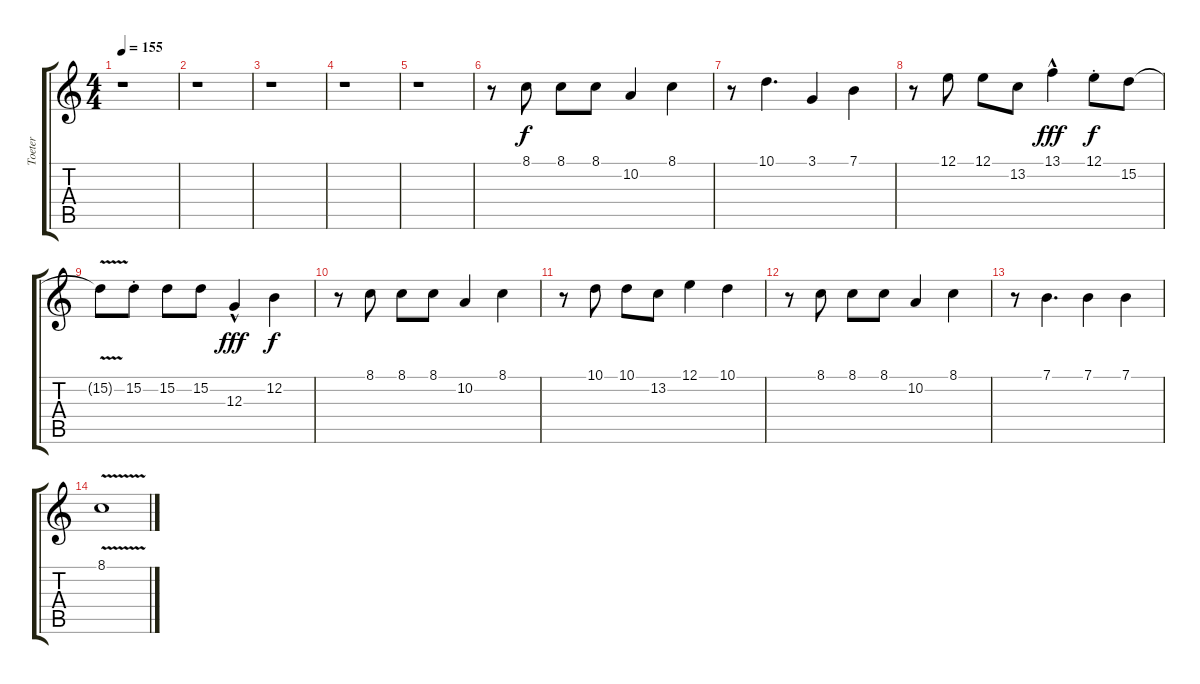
\track ("Toeter" "Toeter") {instrument trumpet}
\staff {score tabs}
\tuning (E4 B3 G3 D3 A2 E2) {hide}
\ts (4 4)
\tempo 155
\clef g2
\ks c
r.1{dy f} |
r.1 |
r.1 |
r.1 |
r.1 |
r.8 8.1.8 8.1.8 8.1.8 10.2.4 8.1.4 |
r.8 10.1.4{d} 3.1.4 7.1.4 |
r.8 12.1.8 12.1.8 13.2.8 13.1{hac}.4{dy fff} 12.1{st}.8{dy f} 15.2.8 |
15.2{v t}.8 15.2{st}.8 15.2.8 15.2.8 12.3{hac}.4{dy fff} 12.2.4{dy f} |
r.8 8.1.8 8.1.8 8.1.8 10.2.4 8.1.4 |
r.8 10.1.8 10.1.8 13.2.8 12.1.4 10.1.4 |
r.8 8.1.8 8.1.8 8.1.8 10.2.4 8.1.4 |
r.8 7.1.4{d} 7.1.4 7.1.4 |
8.1{v}.1
